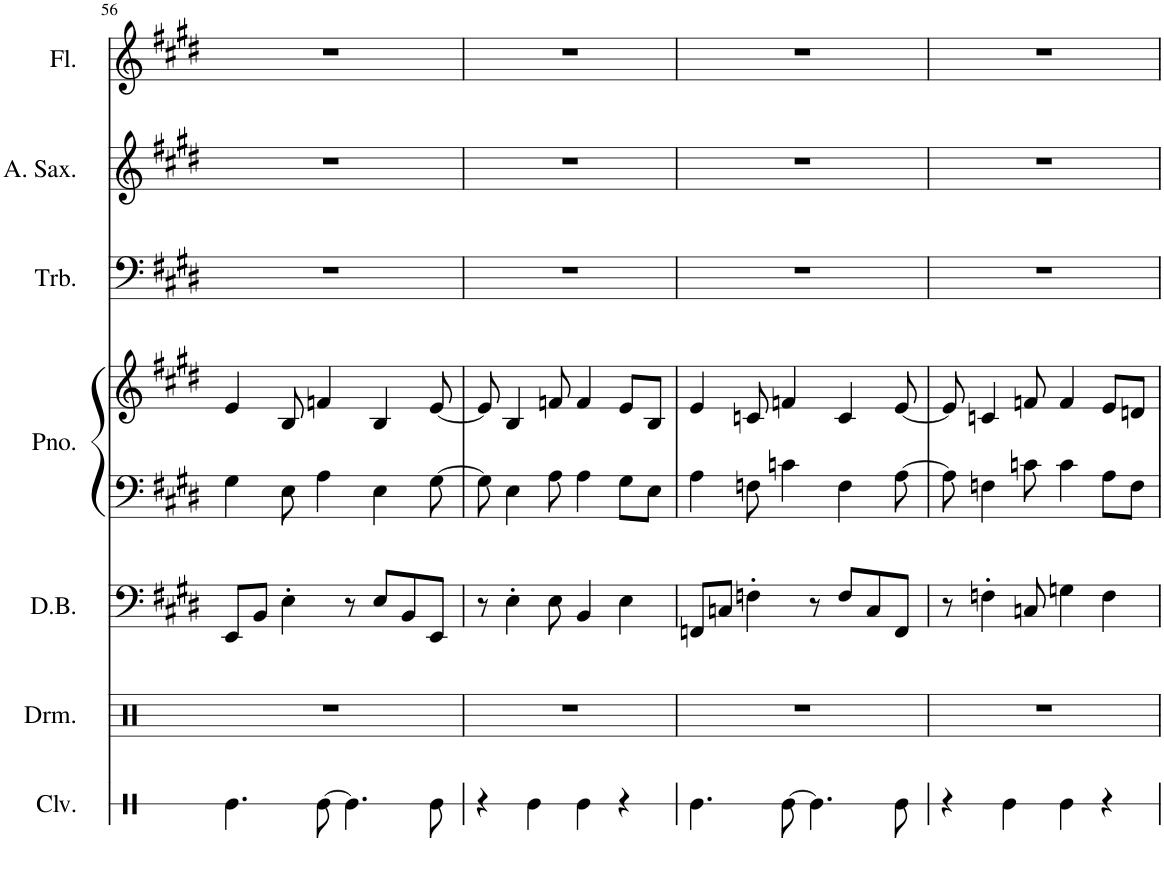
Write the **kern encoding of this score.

**kern	**kern	**kern	**kern	**kern	**kern	**kern	**kern
*part7	*part6	*part5	*part4	*part4	*part3	*part2	*part1
*staff8	*staff7	*staff6	*staff5	*staff4	*staff3	*staff2	*staff1
*I"Claves	*I"Drumset	*I"Double Bass	*I"Piano	*	*I"Trombone	*I"Alto Saxophone	*I"Flute
*I'Clv.	*I'Drm.	*I'D.B.	*I'Pno.	*	*I'Trb.	*I'A. Sax.	*I'Fl.
!!LO:PB:g=z
*clefX	*clefX	*clefF4	*clefF4	*clefG2	*clefF4	*clefG2	*clefG2
*	*	*Trd7c12	*	*	*	*Trd5c9	*
*k[]	*k[]	*k[f#c#g#d#]	*k[f#c#g#d#]	*k[f#c#g#d#]	*k[f#c#g#d#]	*k[f#c#g#d#]	*k[f#c#g#d#]
*M4/4	*M4/4	*M4/4	*M4/4	*M4/4	*M4/4	*M4/4	*M4/4
=56	=56	=56	=56	=56	=56	=56	=56
4.Re\	1r	8EE/L	4G#\	4e/	1r	1r	1r
.	.	8BB/J	.	.	.	.	.
.	.	4E'\	8E\	8B/	.	.	.
[8Re\	.	.	4A\	4fn/	.	.	.
4.Re\]	.	8r	.	.	.	.	.
.	.	8E/L	4E\	4B/	.	.	.
.	.	8BB/	.	.	.	.	.
8Re\	.	8EE/J	[8G#\	[8e/	.	.	.
=57	=57	=57	=57	=57	=57	=57	=57
4r	1r	8r	8G#\]	8e/]	1r	1r	1r
.	.	4E'\	4E\	4B/	.	.	.
4Re\	.	.	.	.	.	.	.
.	.	8E\	8A\	8fn/	.	.	.
4Re\	.	4BB/	4A\	4f/	.	.	.
4r	.	4E\	8G#\L	8e/L	.	.	.
.	.	.	8E\J	8B/J	.	.	.
=58	=58	=58	=58	=58	=58	=58	=58
4.Re\	1r	8FFn/L	4A\	4e/	1r	1r	1r
.	.	8Cn/J	.	.	.	.	.
.	.	4Fn'\	8Fn\	8cn/	.	.	.
[8Re\	.	.	4cn\	4fn/	.	.	.
4.Re\]	.	8r	.	.	.	.	.
.	.	8F/L	4F\	4c/	.	.	.
.	.	8C/	.	.	.	.	.
8Re\	.	8FF/J	[8A\	[8e/	.	.	.
=59	=59	=59	=59	=59	=59	=59	=59
4r	1r	8r	8A\]	8e/]	1r	1r	1r
.	.	4Fn'\	4Fn\	4cn/	.	.	.
4Re\	.	.	.	.	.	.	.
.	.	8Cn/	8cn\	8fn/	.	.	.
4Re\	.	4Gn\	4c\	4f/	.	.	.
4r	.	4F\	8A\L	8e/L	.	.	.
.	.	.	8F\J	8dn/J	.	.	.
=	=	=	=	=	=	=	=
*-	*-	*-	*-	*-	*-	*-	*-
